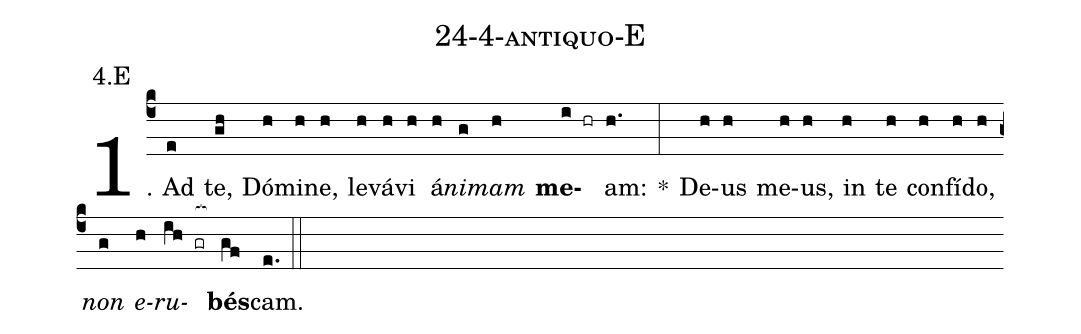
name: 24-4-antiquo-E;
annotation: 4.E;
%%
(c4)1. Ad(e) te,(gh) Dó(h)mi(h)ne,(h) le(h)vá(h)vi(h) á(h)<i>ni</i>(g)<i>mam</i>(h) <b>me</b>(i hr)am:(h.) *(:) De(h)us(h) me(h)us,(h) in(h) te(h) con(h)fí(h)do,(h) <i>non</i>(g) <i>e</i>(h)<i>ru</i>(ih gr[ocb:1{])<b>bés</b>(gf[ocb:0}])cam.(e.) (::)
